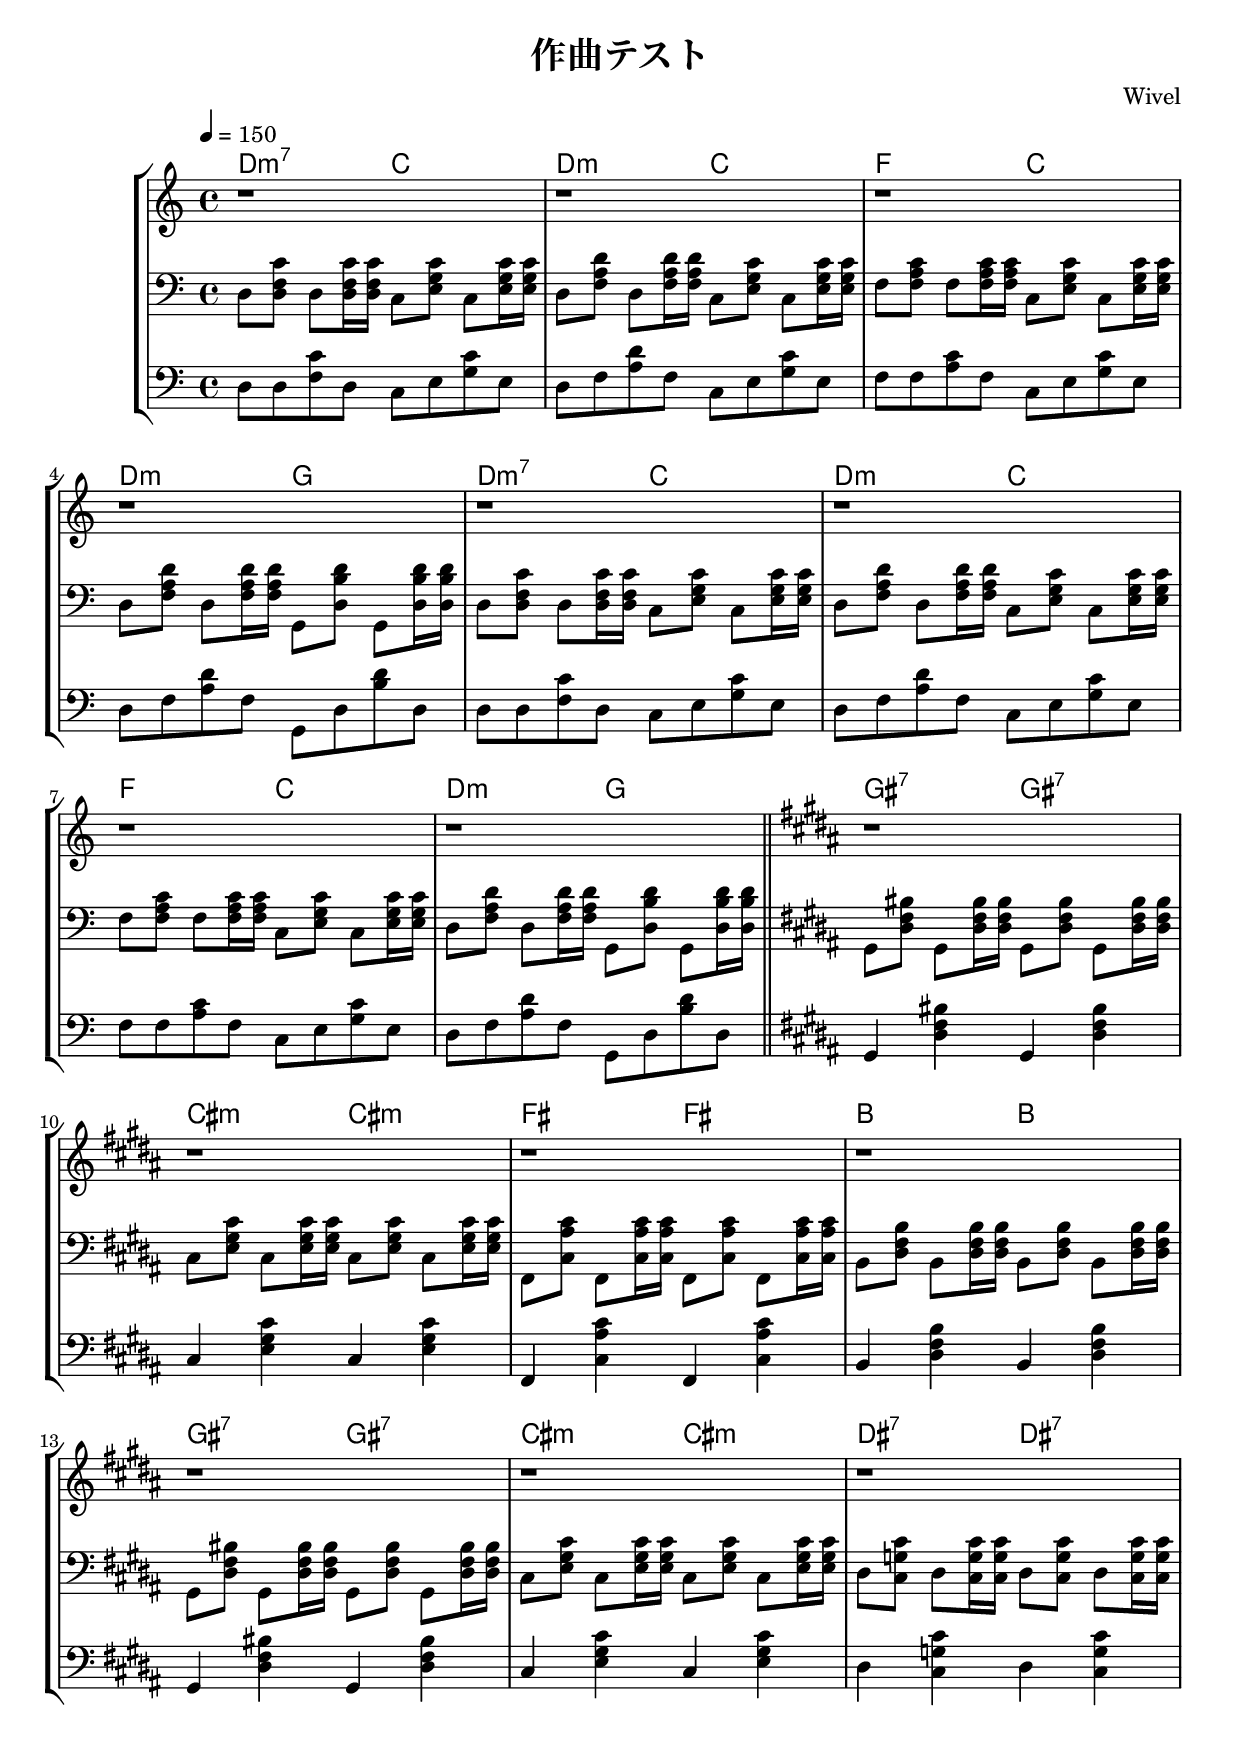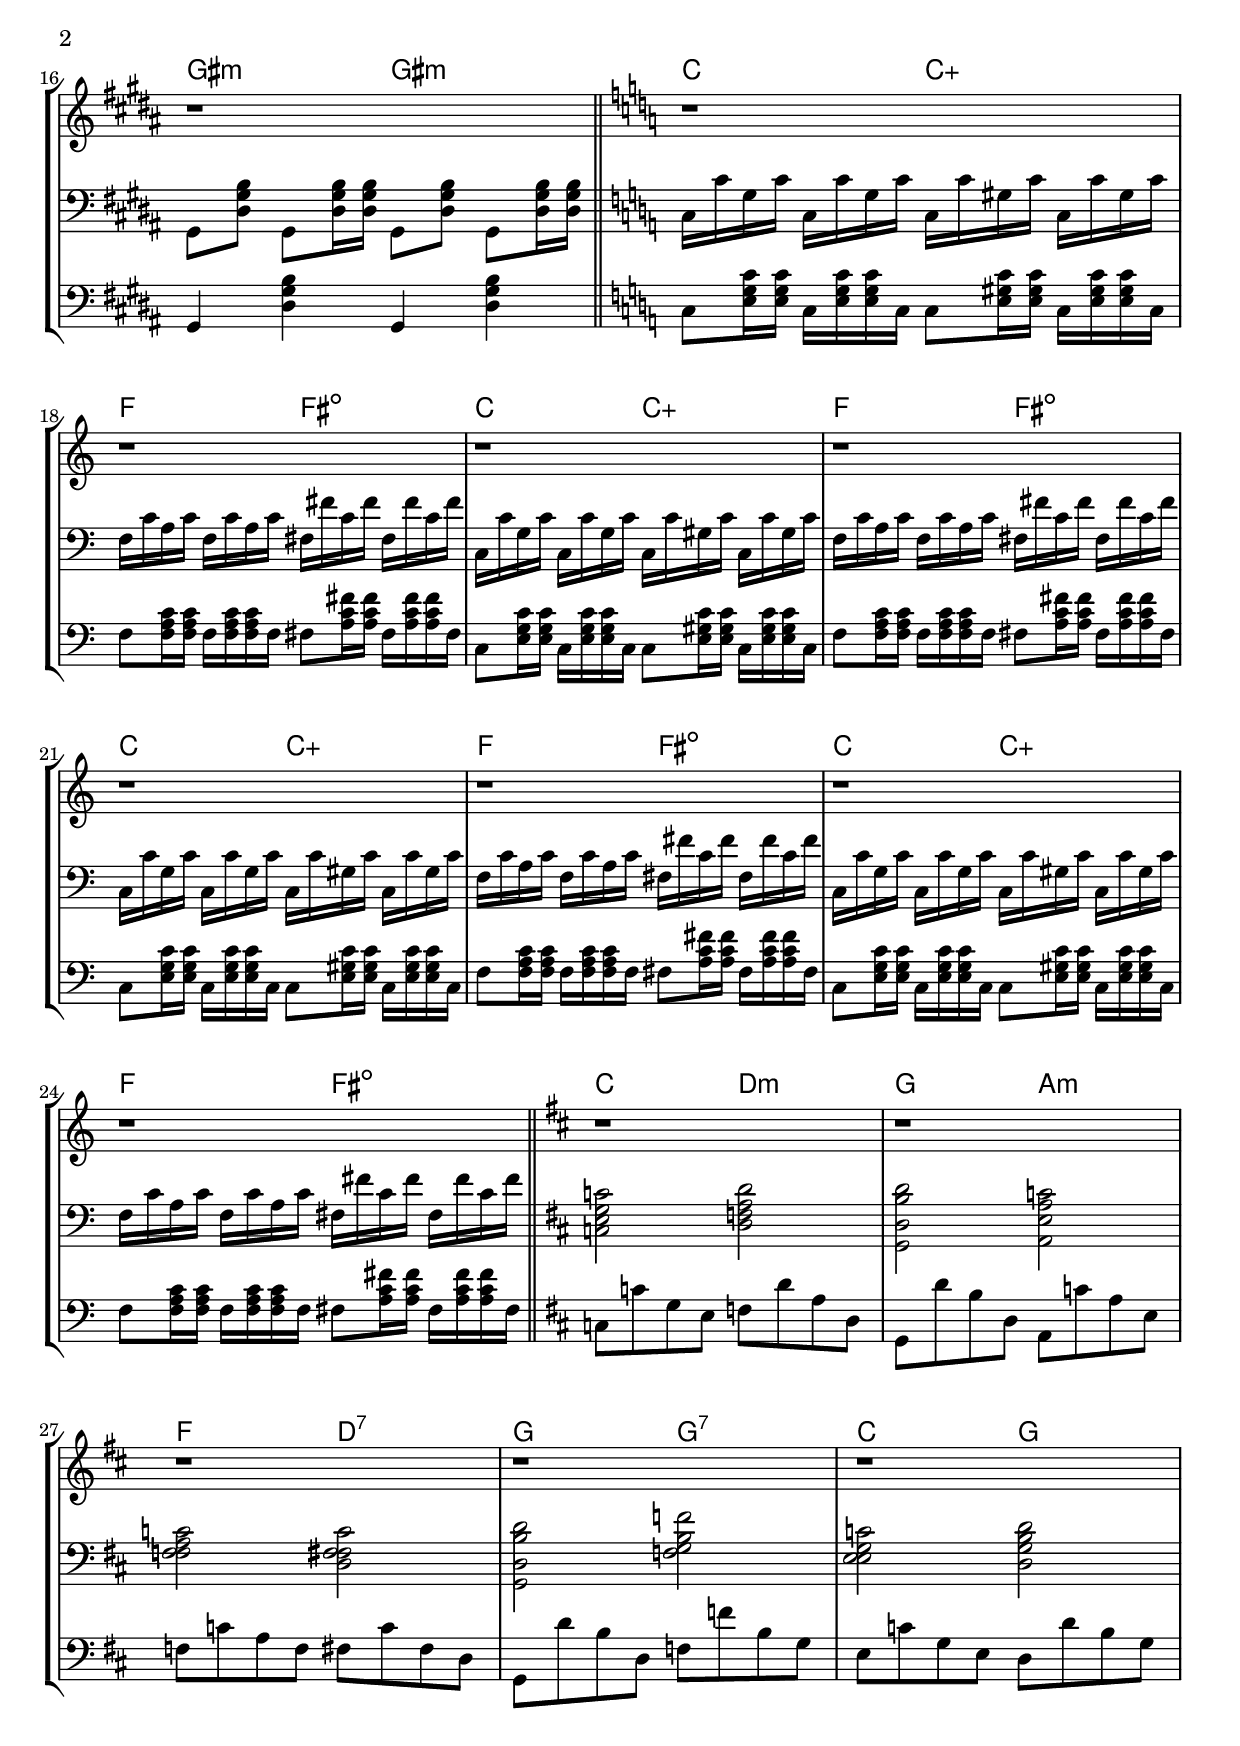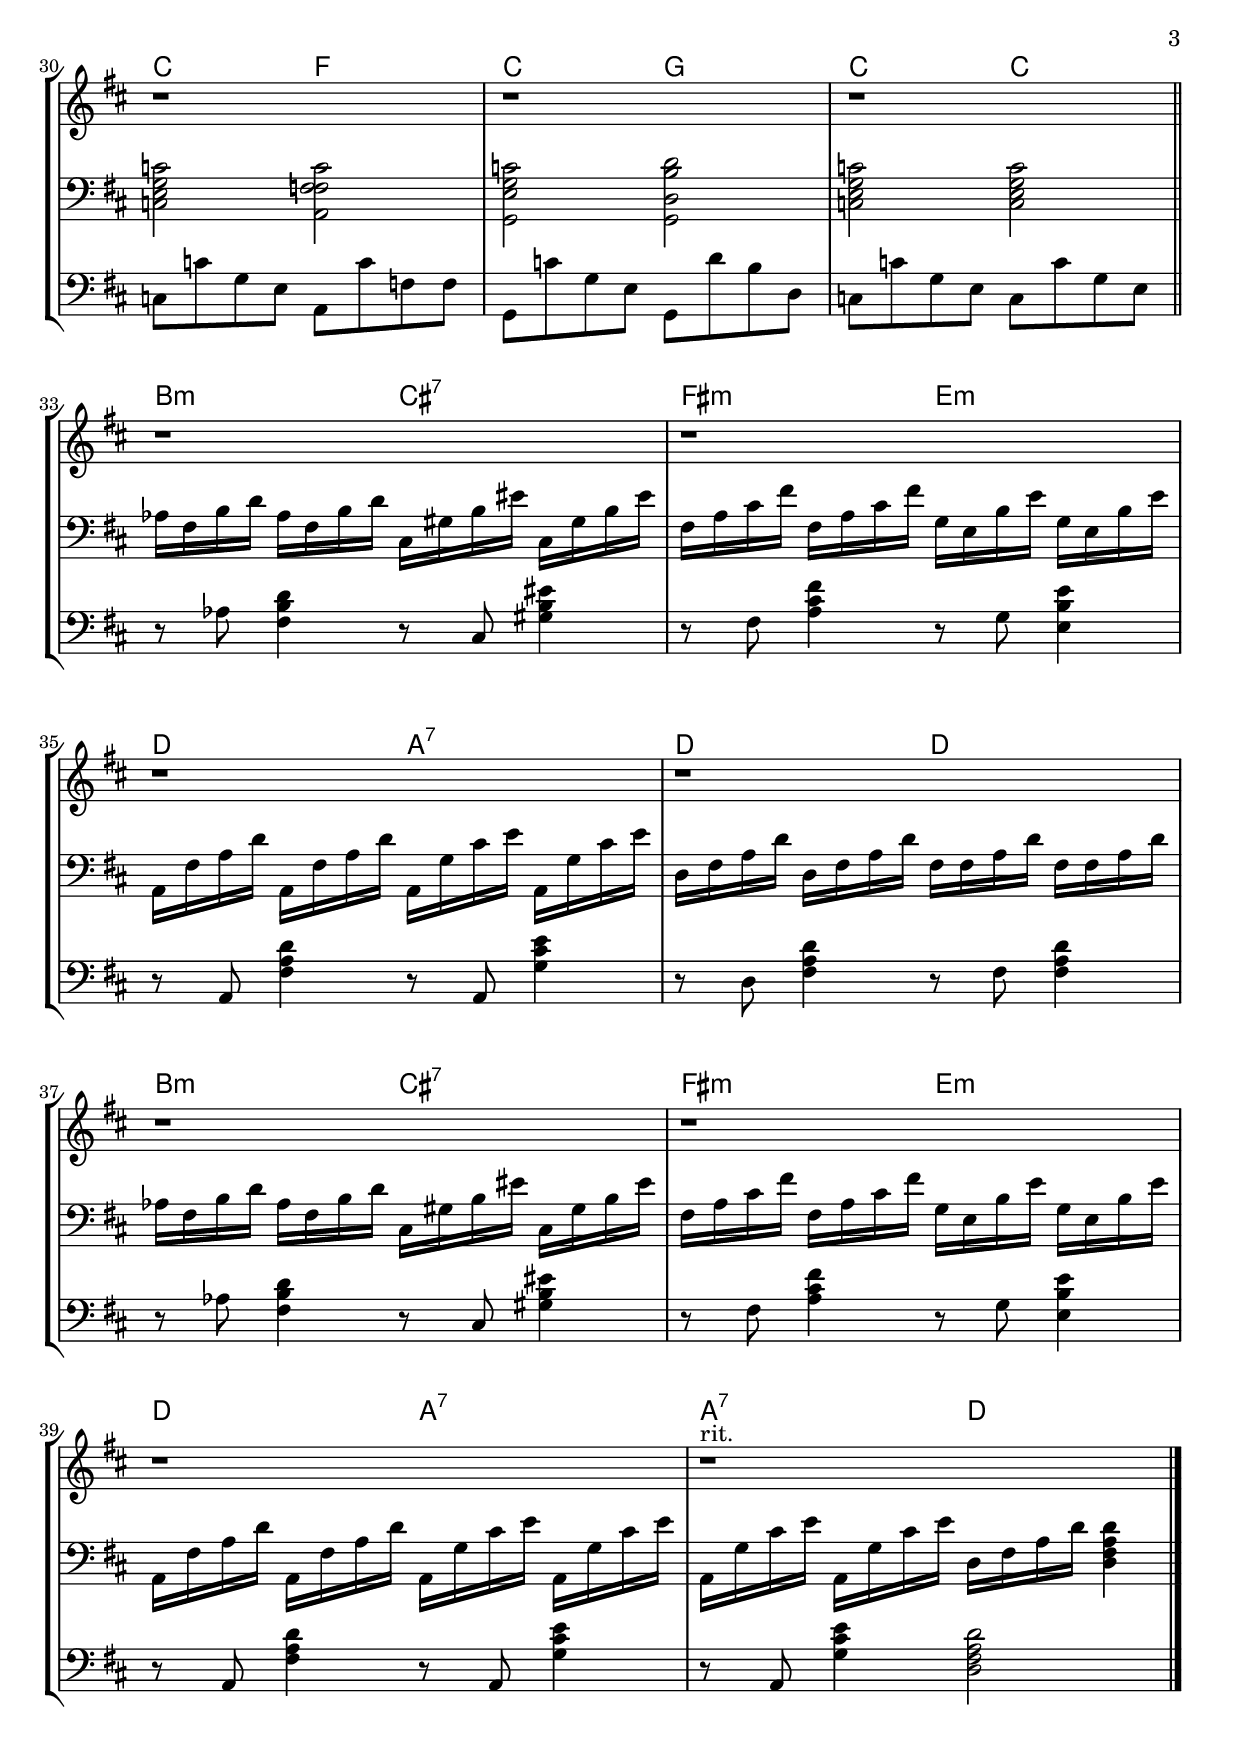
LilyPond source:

\version "2.12.1"

\header {
	title = \markup {作曲テスト}
	composer = \markup \center-column {Wivel}
}

harmony = \chordmode {
	d2:min7 c d:m c f c d:m g d:min7 c d:m c f c d:m g 

	gis:7 gis:7 cis:m cis:m fis fis b b gis:7 gis:7 cis:m cis:m dis:7 dis:7 gis:m gis:m 

	c c:aug f fis:dim c c:aug f fis:dim c c:aug f fis:dim c c:aug f fis:dim 

	c d:m g a:m f d:7 g g:7 c g c f c g c c 

	b:m cis:7 fis:m e:m d a:7 d d b:m cis:7 fis:m e:m d a:7 a:7 d 
}

melody = {
	\key c \major
	\tempo 4 = 150
	r1 | r1 | r1 | r1 | r1 | r1 | r1 | r1   
	\key b \major
	r1 | r1 | r1 | r1 | r1 | r1 | r1 | r1   
	\key c \major
	r1 | r1 | r1 | r1 | r1 | r1 | r1 | r1   
	\key d \major
	r1 | r1 | r1 | r1 | r1 | r1 | r1 | r1   
	r1 | r1 | r1 | r1 | r1 | r1 | r1 | r1^"rit." \bar "|."
}

words = \lyricmode {
	
	
	
	
	
}

tempochange = {
	\tempo 4 = 150
	r1 | r1 | r1 | r1 | r1 | r1 | r1 | r1 \bar "||"
	\tempo 4 = 150
	r1 | r1 | r1 | r1 | r1 | r1 | r1 | r1 \bar "||"
	\tempo 4 = 150
	r1 | r1 | r1 | r1 | r1 | r1 | r1 | r1 \bar "||"
	\tempo 4 = 150
	r1 | r1 | r1 | r1 | r1 | r1 | r1 | r1 \bar "||"
	\tempo 4 = 150
	r1 | r1 | r1 | r1 | r1 | r1 | r1 | \tempo 4 = 112 r2 \tempo 4 = 100 r2 \bar "|."
}

mainacc = {
	\clef bass
	\set Staff.midiInstrument = #"Acoustic grand"
	\key c \major
	\tempo 4 = 150
	d8 <d f c'> d <d f c'>16 <d f c'>
	c8 <e g c'> c <e g c'>16 <e g c'>
	d8 <f a d'> d <f a d'>16 <f a d'>
	c8 <e g c'> c <e g c'>16 <e g c'>
	f8 <f a c'> f <f a c'>16 <f a c'>
	c8 <e g c'> c <e g c'>16 <e g c'>
	d8 <f a d'> d <f a d'>16 <f a d'>
	g,8 <d b d'> g, <d b d'>16 <d b d'>
	d8 <d f c'> d <d f c'>16 <d f c'>
	c8 <e g c'> c <e g c'>16 <e g c'>
	d8 <f a d'> d <f a d'>16 <f a d'>
	c8 <e g c'> c <e g c'>16 <e g c'>
	f8 <f a c'> f <f a c'>16 <f a c'>
	c8 <e g c'> c <e g c'>16 <e g c'>
	d8 <f a d'> d <f a d'>16 <f a d'>
	g,8 <d b d'> g, <d b d'>16 <d b d'>
	\bar "||"

	\set Staff.midiInstrument = #"Acoustic grand"
	\key b \major
	gis,8 <dis fis bis> gis, <dis fis bis>16 <dis fis bis>
	gis,8 <dis fis bis> gis, <dis fis bis>16 <dis fis bis>
	cis8 <e gis cis'> cis <e gis cis'>16 <e gis cis'>
	cis8 <e gis cis'> cis <e gis cis'>16 <e gis cis'>
	fis,8 <cis ais cis'> fis, <cis ais cis'>16 <cis ais cis'>
	fis,8 <cis ais cis'> fis, <cis ais cis'>16 <cis ais cis'>
	b,8 <dis fis b> b, <dis fis b>16 <dis fis b>
	b,8 <dis fis b> b, <dis fis b>16 <dis fis b>
	gis,8 <dis fis bis> gis, <dis fis bis>16 <dis fis bis>
	gis,8 <dis fis bis> gis, <dis fis bis>16 <dis fis bis>
	cis8 <e gis cis'> cis <e gis cis'>16 <e gis cis'>
	cis8 <e gis cis'> cis <e gis cis'>16 <e gis cis'>
	dis8 <cis g cis'> dis <cis g cis'>16 <cis g cis'>
	dis8 <cis g cis'> dis <cis g cis'>16 <cis g cis'>
	gis,8 <dis gis b> gis, <dis gis b>16 <dis gis b>
	gis,8 <dis gis b> gis, <dis gis b>16 <dis gis b>
	\bar "||"

	\set Staff.midiInstrument = #"Acoustic grand"
	\key c \major
	c16 c' g c' c c' g c'
	c16 c' gis c' c c' gis c'
	f16 c' a c' f c' a c'
	fis16 fis' c' fis' fis fis' c' fis'
	c16 c' g c' c c' g c'
	c16 c' gis c' c c' gis c'
	f16 c' a c' f c' a c'
	fis16 fis' c' fis' fis fis' c' fis'
	c16 c' g c' c c' g c'
	c16 c' gis c' c c' gis c'
	f16 c' a c' f c' a c'
	fis16 fis' c' fis' fis fis' c' fis'
	c16 c' g c' c c' g c'
	c16 c' gis c' c c' gis c'
	f16 c' a c' f c' a c'
	fis16 fis' c' fis' fis fis' c' fis'
	\bar "||"

	\set Staff.midiInstrument = #"Acoustic grand"
	\key d \major
	<c e g c'>2
	<f d a d'>2
	<g, d b d'>2
	<a, e a c'>2
	<f f a c'>2
	<fis d fis c'>2
	<g, d b d'>2
	<f g b f'>2
	<e e g c'>2
	<d g b d'>2
	<c e g c'>2
	<a, f f c'>2
	<g, e g c'>2
	<g, d b d'>2
	<c e g c'>2
	<c e g c'>2
	\bar "||"

	\set Staff.midiInstrument = #"Acoustic grand"
	as16 fis b d' as fis b d'
	cis16 gis b eis' cis gis b eis'
	fis16 a cis' fis' fis a cis' fis'
	g16 e b e' g e b e'
	a,16 fis a d' a, fis a d'
	a,16 g cis' e' a, g cis' e'
	d16 fis a d' d fis a d'
	fis16 fis a d' fis fis a d'
	as16 fis b d' as fis b d'
	cis16 gis b eis' cis gis b eis'
	fis16 a cis' fis' fis a cis' fis'
	g16 e b e' g e b e'
	a,16 fis a d' a, fis a d'
	a,16 g cis' e' a, g cis' e'
	a,16 g cis' e' a, g cis' e'
	d16 fis a d' <d fis a d'>4
	\bar "|."
}

subacc = {
	\clef bass
	\set Staff.midiInstrument = #"Electric Guitar (muted)"
	\key c \major
	\tempo 4 = 150
	d8 d <f c'> d
	c8 e <g c'> e
	d8 f <a d'> f
	c8 e <g c'> e
	f8 f <a c'> f
	c8 e <g c'> e
	d8 f <a d'> f
	g,8 d <b d'> d
	d8 d <f c'> d
	c8 e <g c'> e
	d8 f <a d'> f
	c8 e <g c'> e
	f8 f <a c'> f
	c8 e <g c'> e
	d8 f <a d'> f
	g,8 d <b d'> d
	\bar "||"

	\set Staff.midiInstrument = #"Electric Guitar (muted)"
	\key b \major
	gis,4 <dis fis bis>4
	gis,4 <dis fis bis>4
	cis4 <e gis cis'>4
	cis4 <e gis cis'>4
	fis,4 <cis ais cis'>4
	fis,4 <cis ais cis'>4
	b,4 <dis fis b>4
	b,4 <dis fis b>4
	gis,4 <dis fis bis>4
	gis,4 <dis fis bis>4
	cis4 <e gis cis'>4
	cis4 <e gis cis'>4
	dis4 <cis g cis'>4
	dis4 <cis g cis'>4
	gis,4 <dis gis b>4
	gis,4 <dis gis b>4
	\bar "||"

	\set Staff.midiInstrument = #"Electric Guitar (muted)"
	\key c \major
	c8 <e g c'>16 <e g c'>16   c16 <e g c'>16 <e g c'>16 c16
	c8 <e gis c'>16 <e gis c'>16   c16 <e gis c'>16 <e gis c'>16 c16
	f8 <f a c'>16 <f a c'>16   f16 <f a c'>16 <f a c'>16 f16
	fis8 <a c' fis'>16 <a c' fis'>16   fis16 <a c' fis'>16 <a c' fis'>16 fis16
	c8 <e g c'>16 <e g c'>16   c16 <e g c'>16 <e g c'>16 c16
	c8 <e gis c'>16 <e gis c'>16   c16 <e gis c'>16 <e gis c'>16 c16
	f8 <f a c'>16 <f a c'>16   f16 <f a c'>16 <f a c'>16 f16
	fis8 <a c' fis'>16 <a c' fis'>16   fis16 <a c' fis'>16 <a c' fis'>16 fis16
	c8 <e g c'>16 <e g c'>16   c16 <e g c'>16 <e g c'>16 c16
	c8 <e gis c'>16 <e gis c'>16   c16 <e gis c'>16 <e gis c'>16 c16
	f8 <f a c'>16 <f a c'>16   f16 <f a c'>16 <f a c'>16 f16
	fis8 <a c' fis'>16 <a c' fis'>16   fis16 <a c' fis'>16 <a c' fis'>16 fis16
	c8 <e g c'>16 <e g c'>16   c16 <e g c'>16 <e g c'>16 c16
	c8 <e gis c'>16 <e gis c'>16   c16 <e gis c'>16 <e gis c'>16 c16
	f8 <f a c'>16 <f a c'>16   f16 <f a c'>16 <f a c'>16 f16
	fis8 <a c' fis'>16 <a c' fis'>16   fis16 <a c' fis'>16 <a c' fis'>16 fis16
	\bar "||"

	\set Staff.midiInstrument = #"Electric Guitar (muted)"
	\key d \major
	c8 c' g e
	f8 d' a d
	g,8 d' b d
	a,8 c' a e
	f8 c' a f
	fis8 c' fis d
	g,8 d' b d
	f8 f' b g
	e8 c' g e
	d8 d' b g
	c8 c' g e
	a,8 c' f f
	g,8 c' g e
	g,8 d' b d
	c8 c' g e
	c8 c' g e
	\bar "||"

	\set Staff.midiInstrument = #"Drawbar Organ"
	r8 as <fis b d'>4
	r8 cis <gis b eis'>4
	r8 fis <a cis' fis'>4
	r8 g <e b e'>4
	r8 a, <fis a d'>4
	r8 a, <g cis' e'>4
	r8 d <fis a d'>4
	r8 fis <fis a d'>4
	r8 as <fis b d'>4
	r8 cis <gis b eis'>4
	r8 fis <a cis' fis'>4
	r8 g <e b e'>4
	r8 a, <fis a d'>4
	r8 a, <g cis' e'>4
	r8 a, <g cis' e'>4
	<d fis a d'>2
	\bar "|."
}

percA = {
	\drummode {
	r8 cymr16 cymr16 cymr8 cymr16 cymr16 cymr8 cymr16 cymr16 cymr8 cymr8  |cymr8 cymr16 cymr16 cymr8 cymr16 cymr16 cymr8 cymr16 cymr16 cymr8 cymr8  |cymr8 cymr16 cymr16 cymr8 cymr16 cymr16 cymr8 cymr16 cymr16 cymr8 cymr16 cymr16  |cymr8 cymr16 cymr16 cymr8 cymr16 cymr16 cymr8 cymr16 cymr16 cymr8 cymr8  |r8 cymr16 cymr16 cymr8 cymr16 cymr16 cymr8 cymr16 cymr16 cymr8 cymr8  |cymr8 cymr16 cymr16 cymr8 cymr16 cymr16 cymr8 cymr16 cymr16 cymr8 cymr8  |cymr8 cymr16 cymr16 cymr8 cymr16 cymr16 cymr8 cymr16 cymr16 cymr8 cymr16 cymr16  |cymr8 cymr16 cymr16 cymr8 cymr16 cymr16 cymr8 cymr16 cymr16 cymr8 cymr8  \bar "||"
	r8 cymr16 cymr16 cymr8 cymr16 cymr16 cymr8 cymr16 cymr16 cymr8 cymr8  |cymr8 cymr16 cymr16 cymr8 cymr16 cymr16 cymr8 cymr16 cymr16 cymr8 cymr8  |cymr8 cymr16 cymr16 cymr8 cymr16 cymr16 cymr8 cymr16 cymr16 cymr8 cymr16 cymr16  |cymr8 cymr16 cymr16 cymr8 cymr16 cymr16 cymr8 cymr16 cymr16 cymr8 cymr8  |r8 cymr16 cymr16 cymr8 cymr16 cymr16 cymr8 cymr16 cymr16 cymr8 cymr8  |cymr8 cymr16 cymr16 cymr8 cymr16 cymr16 cymr8 cymr16 cymr16 cymr8 cymr8  |cymr8 cymr16 cymr16 cymr8 cymr16 cymr16 cymr8 cymr16 cymr16 cymr8 cymr16 cymr16  |cymr8 cymr16 cymr16 cymr8 cymr16 cymr16 cymr8 cymr16 cymr16 cymr8 cymr8  \bar "||"
	r8 cymr16 cymr16 cymr8 cymr16 cymr16 cymr8 cymr16 cymr16 cymr8 cymr8  |cymr8 cymr16 cymr16 cymr8 cymr16 cymr16 cymr8 cymr16 cymr16 cymr8 cymr8  |cymr8 cymr16 cymr16 cymr8 cymr16 cymr16 cymr8 cymr16 cymr16 cymr8 cymr16 cymr16  |cymr8 cymr16 cymr16 cymr8 cymr16 cymr16 cymr8 cymr16 cymr16 cymr8 cymr8  |r8 cymr16 cymr16 cymr8 cymr16 cymr16 cymr8 cymr16 cymr16 cymr8 cymr8  |cymr8 cymr16 cymr16 cymr8 cymr16 cymr16 cymr8 cymr16 cymr16 cymr8 cymr8  |cymr8 cymr16 cymr16 cymr8 cymr16 cymr16 cymr8 cymr16 cymr16 cymr8 cymr16 cymr16  |cymr8 cymr16 cymr16 cymr8 cymr16 cymr16 cymr8 cymr16 cymr16 cymr8 cymr8  \bar "||"
	r8 cymr16 cymr16 cymr8 cymr16 cymr16 cymr8 cymr16 cymr16 cymr8 cymr8  |cymr8 cymr16 cymr16 cymr8 cymr16 cymr16 cymr8 cymr16 cymr16 cymr8 cymr8  |cymr8 cymr16 cymr16 cymr8 cymr16 cymr16 cymr8 cymr16 cymr16 cymr8 cymr16 cymr16  |cymr8 cymr16 cymr16 cymr8 cymr16 cymr16 cymr8 cymr16 cymr16 cymr8 cymr8  |r8 cymr16 cymr16 cymr8 cymr16 cymr16 cymr8 cymr16 cymr16 cymr8 cymr8  |cymr8 cymr16 cymr16 cymr8 cymr16 cymr16 cymr8 cymr16 cymr16 cymr8 cymr8  |cymr8 cymr16 cymr16 cymr8 cymr16 cymr16 cymr8 cymr16 cymr16 cymr8 cymr16 cymr16  |cymr8 cymr16 cymr16 cymr8 cymr16 cymr16 cymr8 cymr16 cymr16 cymr8 cymr8  \bar "||"
	r8 cymr16 cymr16 cymr8 cymr16 cymr16 cymr8 cymr16 cymr16 cymr8 cymr8  |cymr8 cymr16 cymr16 cymr8 cymr16 cymr16 cymr8 cymr16 cymr16 cymr8 cymr8  |cymr8 cymr16 cymr16 cymr8 cymr16 cymr16 cymr8 cymr16 cymr16 cymr8 cymr16 cymr16  |cymr8 cymr16 cymr16 cymr8 cymr16 cymr16 cymr8 cymr16 cymr16 cymr8 cymr8  |r8 cymr16 cymr16 cymr8 cymr16 cymr16 cymr8 cymr16 cymr16 cymr8 cymr8  |cymr8 cymr16 cymr16 cymr8 cymr16 cymr16 cymr8 cymr16 cymr16 cymr8 cymr8  |cymr8 cymr16 cymr16 cymr8 cymr16 cymr16 cymr8 cymr16 cymr16 cymr8 cymr16 cymr16  |cymr8 cymr16 cymr16 cymr8 cymr16 cymr16 cymr8 cymr16 cymr16 cymr8 cymr8  \bar "|."
	}
}

percB = {
	\drummode {
	r4 sn2 sn4  |r4 sn8 sn4. sn4  |r4 sn2 sn4  |r4 sn8 sn4. sn4  |r4 sn2 sn4  |r4 sn8 sn4. sn4  |r4 sn2 sn4  |r4 sn2 sn8 sn16 sn16  \bar "||"
	r4 sn2 sn4  |r4 sn8 sn4. sn4  |r4 sn2 sn4  |r4 sn8 sn4. sn4  |r4 sn2 sn4  |r4 sn8 sn4. sn4  |r4 sn2 sn4  |r4 sn2 sn8 sn16 sn16  \bar "||"
	r4 sn2 sn4  |r4 sn8 sn4. sn4  |r4 sn2 sn4  |r4 sn8 sn4. sn4  |r4 sn2 sn4  |r4 sn8 sn4. sn4  |r4 sn2 sn4  |r4 sn2 sn8 sn16 sn16  \bar "||"
	r4 sn2 sn4  |r4 sn8 sn4. sn4  |r4 sn2 sn4  |r4 sn8 sn4. sn4  |r4 sn2 sn4  |r4 sn8 sn4. sn4  |r4 sn2 sn4  |r4 sn2 sn8 sn16 sn16  \bar "||"
	r4 sn2 sn4  |r4 sn8 sn4. sn4  |r4 sn2 sn4  |r4 sn8 sn4. sn4  |r4 sn2 sn4  |r4 sn8 sn4. sn4  |r4 sn2 sn4  |r4 sn2 sn8 sn16 sn16  \bar "|."
	}
}

percC = {
	\drummode {
	bd8. bd16 bd8. bd16 bd8. bd16 bd8. bd16  |bd8. bd16 bd8. bd16 bd8. bd16 bd4  |bd8. bd16 bd8. bd16 bd8. bd16 bd8. bd16  |bd8. bd16 bd8. bd16 bd8. bd16 bd4  |bd8. bd16 bd8. bd16 bd8. bd16 bd8. bd16  |bd8. bd16 bd8. bd16 bd8. bd16 bd4  |bd8. bd16 bd8. bd16 bd8. bd16 bd8. bd16  |bd8. bd16 bd8. bd16 bd8. bd16 bd8. bd16  \bar "||"
	bd8. bd16 bd8. bd16 bd8. bd16 bd8. bd16  |bd8. bd16 bd8. bd16 bd8. bd16 bd4  |bd8. bd16 bd8. bd16 bd8. bd16 bd8. bd16  |bd8. bd16 bd8. bd16 bd8. bd16 bd4  |bd8. bd16 bd8. bd16 bd8. bd16 bd8. bd16  |bd8. bd16 bd8. bd16 bd8. bd16 bd4  |bd8. bd16 bd8. bd16 bd8. bd16 bd8. bd16  |bd8. bd16 bd8. bd16 bd8. bd16 bd8. bd16  \bar "||"
	bd8. bd16 bd8. bd16 bd8. bd16 bd8. bd16  |bd8. bd16 bd8. bd16 bd8. bd16 bd4  |bd8. bd16 bd8. bd16 bd8. bd16 bd8. bd16  |bd8. bd16 bd8. bd16 bd8. bd16 bd4  |bd8. bd16 bd8. bd16 bd8. bd16 bd8. bd16  |bd8. bd16 bd8. bd16 bd8. bd16 bd4  |bd8. bd16 bd8. bd16 bd8. bd16 bd8. bd16  |bd8. bd16 bd8. bd16 bd8. bd16 bd8. bd16  \bar "||"
	bd8. bd16 bd8. bd16 bd8. bd16 bd8. bd16  |bd8. bd16 bd8. bd16 bd8. bd16 bd4  |bd8. bd16 bd8. bd16 bd8. bd16 bd8. bd16  |bd8. bd16 bd8. bd16 bd8. bd16 bd4  |bd8. bd16 bd8. bd16 bd8. bd16 bd8. bd16  |bd8. bd16 bd8. bd16 bd8. bd16 bd4  |bd8. bd16 bd8. bd16 bd8. bd16 bd8. bd16  |bd8. bd16 bd8. bd16 bd8. bd16 bd8. bd16  \bar "||"
	bd8. bd16 bd8. bd16 bd8. bd16 bd8. bd16  |bd8. bd16 bd8. bd16 bd8. bd16 bd4  |bd8. bd16 bd8. bd16 bd8. bd16 bd8. bd16  |bd8. bd16 bd8. bd16 bd8. bd16 bd4  |bd8. bd16 bd8. bd16 bd8. bd16 bd8. bd16  |bd8. bd16 bd8. bd16 bd8. bd16 bd4  |bd8. bd16 bd8. bd16 bd8. bd16 bd8. bd16  |bd8. bd16 bd8. bd16 bd8. bd16 bd8. bd16  \bar "|."
	}
}

percD = {
	\drummode {
	r1  |r2 r16 tommh4. r16  |r1  |r2 r16 tommh4. r16  |r1  |r2 r16 tommh4. r16  |r1  |r4. tommh2 r8  \bar "||"
	r1  |r2 r16 tommh4. r16  |r1  |r2 r16 tommh4. r16  |r1  |r2 r16 tommh4. r16  |r1  |r4. tommh2 r8  \bar "||"
	r1  |r2 r16 tommh4. r16  |r1  |r2 r16 tommh4. r16  |r1  |r2 r16 tommh4. r16  |r1  |r4. tommh2 r8  \bar "||"
	r1  |r2 r16 tommh4. r16  |r1  |r2 r16 tommh4. r16  |r1  |r2 r16 tommh4. r16  |r1  |r4. tommh2 r8  \bar "||"
	r1  |r2 r16 tommh4. r16  |r1  |r2 r16 tommh4. r16  |r1  |r2 r16 tommh4. r16  |r1  |r4. tommh2 r8  \bar "|."
	}
}

percE = {
	\drummode {
	r1  |r2. r8 toml8  |r1  |r2. r8 toml8  |r1  |r2. r8 toml8  |r1  |r2 r16 toml4. r16  \bar "||"
	r1  |r2. r8 toml8  |r1  |r2. r8 toml8  |r1  |r2. r8 toml8  |r1  |r2 r16 toml4. r16  \bar "||"
	r1  |r2. r8 toml8  |r1  |r2. r8 toml8  |r1  |r2. r8 toml8  |r1  |r2 r16 toml4. r16  \bar "||"
	r1  |r2. r8 toml8  |r1  |r2. r8 toml8  |r1  |r2. r8 toml8  |r1  |r2 r16 toml4. r16  \bar "||"
	r1  |r2. r8 toml8  |r1  |r2. r8 toml8  |r1  |r2. r8 toml8  |r1  |r2 r16 toml4. r16  \bar "|."
	}
}

percF = {
	\drummode {
	cymc1  |r1 |r1 |r1 |cymc1  |r1 |r1 |r1 \bar "||"
	cymc1  |r1 |r1 |r1 |cymc1  |r1 |r1 |r1 \bar "||"
	cymc1  |r1 |r1 |r1 |cymc1  |r1 |r1 |r1 \bar "||"
	cymc1  |r1 |r1 |r1 |cymc1  |r1 |r1 |r1 \bar "||"
	cymc1  |r1 |r1 |r1 |cymc1  |r1 |r1 |r1 \bar "|."
	}
}

\score {
	<<
		\new StaffGroup <<
			\new ChordNames {\harmony}
			\new Voice = "melody" {\melody}
			\new Lyrics \lyricsto "melody" \words
			\new Staff = "mainacc" {\mainacc}
			\new Staff = "subacc" {\subacc}
		>>
	>>
	\layout { }
}
